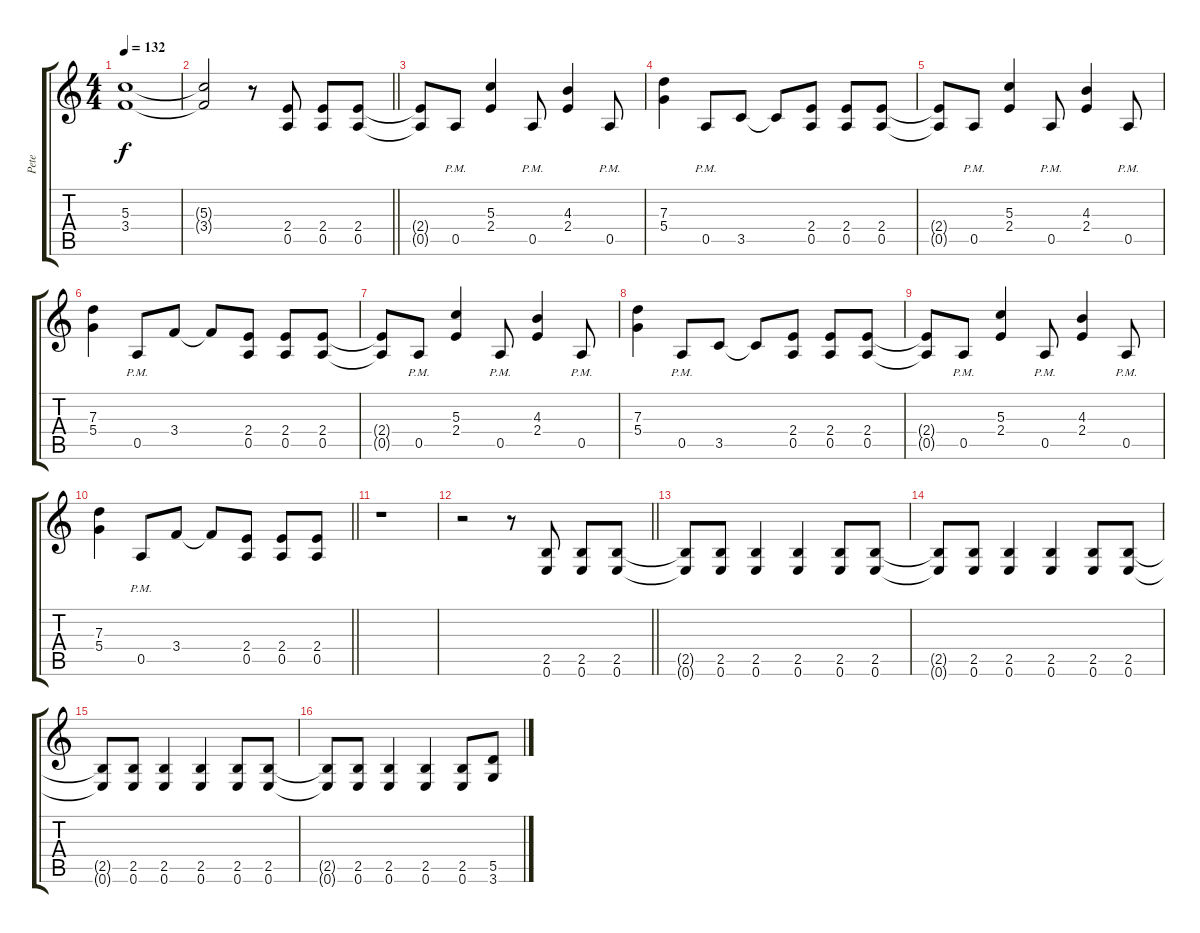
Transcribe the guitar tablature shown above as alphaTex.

\track ("Pete" "Pete") {instrument distortionguitar}
\staff {score tabs}
\tuning (E4 B3 G3 D3 A2 E2) {hide}
\ts (4 4)
\tempo 132
\clef g2
\ks aminor
(5.3{t} 3.4{t}).1{dy f} |
\barLineRight lightlight
(5.3{t} 3.4{t}).2 r.8 (2.4 0.5).8 (2.4 0.5).8 (2.4 0.5).8 |
(2.4{t} 0.5{t}).8 0.5{pm}.8 (5.3 2.4).4 0.5{pm}.8 (4.3 2.4).4 0.5{pm}.8 |
(7.3 5.4).4 0.5{pm}.8 3.5.8 3.5{t}.8 (2.4 0.5).8 (2.4 0.5).8 (2.4 0.5).8 |
(2.4{t} 0.5{t}).8 0.5{pm}.8 (5.3 2.4).4 0.5{pm}.8 (4.3 2.4).4 0.5{pm}.8 |
(7.3 5.4).4 0.5{pm}.8 3.4.8 3.4{t}.8 (2.4 0.5).8 (2.4 0.5).8 (2.4 0.5).8 |
(2.4{t} 0.5{t}).8 0.5{pm}.8 (5.3 2.4).4 0.5{pm}.8 (4.3 2.4).4 0.5{pm}.8 |
(7.3 5.4).4 0.5{pm}.8 3.5.8 3.5{t}.8 (2.4 0.5).8 (2.4 0.5).8 (2.4 0.5).8 |
(2.4{t} 0.5{t}).8 0.5{pm}.8 (5.3 2.4).4 0.5{pm}.8 (4.3 2.4).4 0.5{pm}.8 |
\barLineRight lightlight
(7.3 5.4).4 0.5{pm}.8 3.4.8 3.4{t}.8 (2.4 0.5).8 (2.4 0.5).8 (2.4 0.5).8 |
r.1 |
\barLineRight lightlight
r.2 r.8 (2.5 0.6).8 (2.5 0.6).8 (2.5 0.6).8 |
(2.5{t} 0.6{t}).8 (2.5 0.6).8 (2.5 0.6).4 (2.5 0.6).4 (2.5 0.6).8 (2.5 0.6).8 |
(2.5{t} 0.6{t}).8 (2.5 0.6).8 (2.5 0.6).4 (2.5 0.6).4 (2.5 0.6).8 (2.5 0.6).8 |
(2.5{t} 0.6{t}).8 (2.5 0.6).8 (2.5 0.6).4 (2.5 0.6).4 (2.5 0.6).8 (2.5 0.6).8 |
(2.5{t} 0.6{t}).8 (2.5 0.6).8 (2.5 0.6).4 (2.5 0.6).4 (2.5 0.6).8 (5.5 3.6).8
